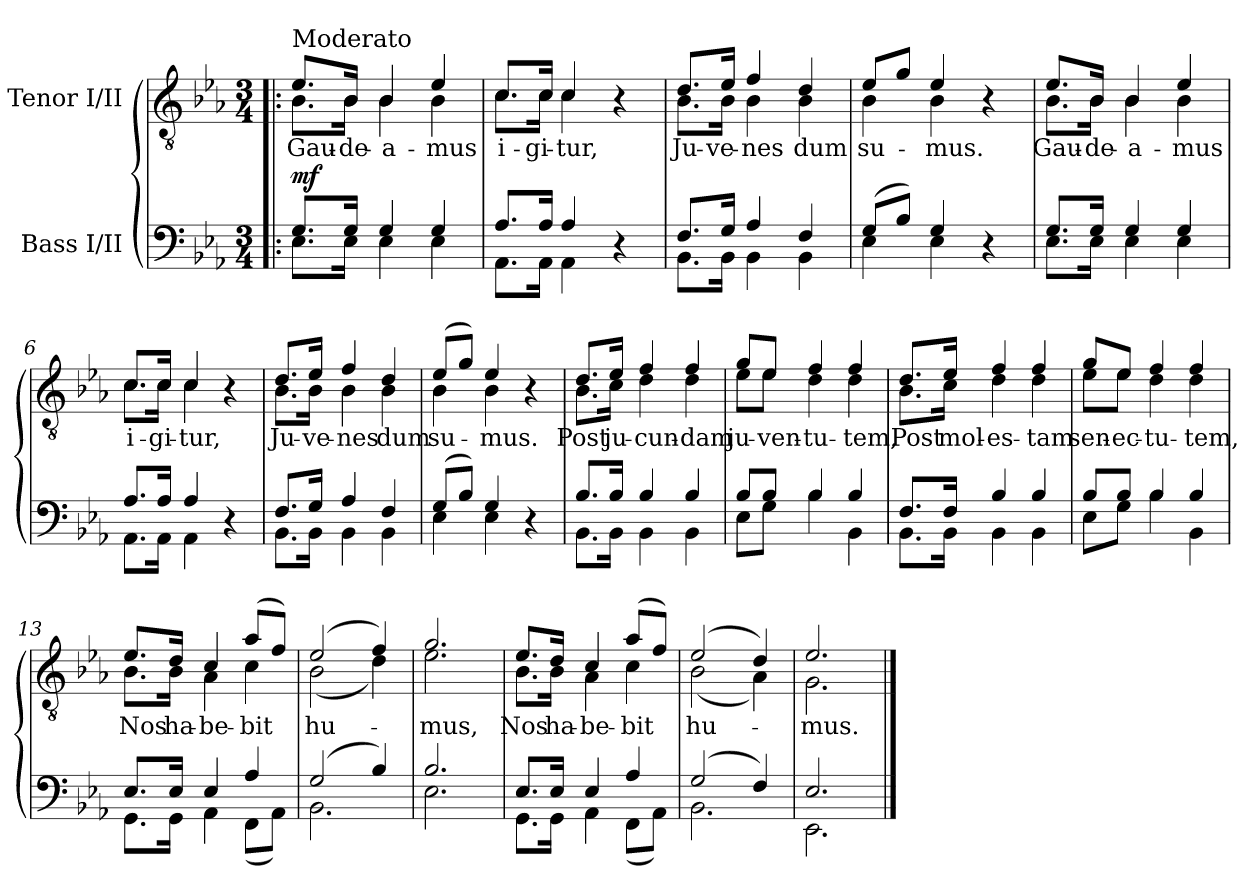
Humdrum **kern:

**kern	**dynam	**kern	**text
*part2	*part2	*part1	*part1
*staff2	*staff2	*staff1	*staff1
*I"Bass I/II	*	*I"Tenor I/II	*
*clefF4	*	*clefGv2	*
*k[b-e-a-]	*	*k[b-e-a-]	*
*E-:	*	*E-:	*
*M3/4	*	*M3/4	*
=1!|:	=1!|:	=1!|:	=1!|:
*^	*	*^	*
!	!	!	!LO:TX:a:t=Moderato	!	!
!	!	!LO:DY:a	!	!	!
8.G/L	8.E-\L	mf	8.e-/L	8.B-\L	Gau-
16G/Jk	16E-\Jk	.	16B-/Jk	16B-\Jk	-de-
4G/	4E-\	.	4B-/	4B-\	-a-
4G/	4E-\	.	4e-/	4B-\	-mus
=2	=2	=2	=2	=2	=2
8.A-/L	8.AA-\L	.	8.c/L	8.c\L	i-
16A-/Jk	16AA-\Jk	.	16c/Jk	16c\Jk	-gi-
4A-/	4AA-\	.	4c/	4c\	-tur,
4r	4ryy	.	4r	4ryy	.
=3	=3	=3	=3	=3	=3
8.F/L	8.BB-\L	.	8.d/L	8.B-\L	Ju-
16G/Jk	16BB-\Jk	.	16e-/Jk	16B-\Jk	-ve-
4A-/	4BB-\	.	4f/	4B-\	-nes
4F/	4BB-\	.	4d/	4B-\	dum
=4	=4	=4	=4	=4	=4
(8G/L	4E-\	.	8e-/L	4B-\	su-
8B-/J)	.	.	8g/J	.	.
4G/	4E-\	.	4e-/	4B-\	-mus.
4r	4ryy	.	4r	4ryy	.
!!LO:LB:g=z	!!
=5	=5	=5	=5	=5	=5
8.G/L	8.E-\L	.	8.e-/L	8.B-\L	Gau-
16G/Jk	16E-\Jk	.	16B-/Jk	16B-\Jk	-de-
4G/	4E-\	.	4B-/	4B-\	-a-
4G/	4E-\	.	4e-/	4B-\	-mus
=6	=6	=6	=6	=6	=6
8.A-/L	8.AA-\L	.	8.c/L	8.c\L	i-
16A-/Jk	16AA-\Jk	.	16c/Jk	16c\Jk	-gi-
4A-/	4AA-\	.	4c/	4c\	-tur,
4r	4ryy	.	4r	4ryy	.
=7	=7	=7	=7	=7	=7
8.F/L	8.BB-\L	.	8.d/L	8.B-\L	Ju-
16G/Jk	16BB-\Jk	.	16e-/Jk	16B-\Jk	-ve-
4A-/	4BB-\	.	4f/	4B-\	-nes
4F/	4BB-\	.	4d/	4B-\	dum
=8	=8	=8	=8	=8	=8
(8G/L	4E-\	.	(8e-/L	4B-\	su-
8B-/J)	.	.	8g/J)	.	.
4G/	4E-\	.	4e-/	4B-\	-mus.
4r	4ryy	.	4r	4ryy	.
!!LO:LB:g=z	!!
=9	=9	=9	=9	=9	=9
8.B-/L	8.BB-\L	.	8.d/L	8.B-\L	Post
16B-/Jk	16BB-\Jk	.	16e-/Jk	16c\Jk	ju-
4B-/	4BB-\	.	4f/	4d\	-cun-
4B-/	4BB-\	.	4f/	4d\	-dam
=10	=10	=10	=10	=10	=10
8B-/L	8E-\L	.	8g/L	8e-\L	ju-
8B-/J	8G\J	.	8e-/J	8e-\J	-ven-
4B-/	4B-\	.	4f/	4d\	-tu-
4B-/	4BB-\	.	4f/	4d\	-tem,
=11	=11	=11	=11	=11	=11
8.F/L	8.BB-\L	.	8.d/L	8.B-\L	Post
16F/Jk	16BB-\Jk	.	16e-/Jk	16c\Jk	mol-
4B-/	4BB-\	.	4f/	4d\	-es-
4B-/	4BB-\	.	4f/	4d\	-tam
=12	=12	=12	=12	=12	=12
8B-/L	8E-\L	.	8g/L	8e-\L	sen-
8B-/J	8G\J	.	8e-/J	8e-\J	-ec-
4B-/	4B-\	.	4f/	4d\	-tu-
4B-/	4BB-\	.	4f/	4d\	-tem,
!!LO:LB:g=z	!!
=13	=13	=13	=13	=13	=13
8.E-/L	8.GG\L	.	8.e-/L	8.B-\L	Nos
16E-/Jk	16GG\Jk	.	16d/Jk	16B-\Jk	ha-
4E-/	4AA-\	.	4c/	4A-\	-be-
4A-/	(8FF\L	.	(8a-/L	4c\	-bit
.	8AA-\J)	.	8f/J)	.	.
=14	=14	=14	=14	=14	=14
(2G/	2.BB-\	.	(2e-/	(2B-\	hu-
4B-/)	.	.	4f/)	4d\)	.
=15	=15	=15	=15	=15	=15
2.B-/	2.E-\	.	2.g/	2.e-\	-mus,
=16	=16	=16	=16	=16	=16
8.E-/L	8.GG\L	.	8.e-/L	8.B-\L	Nos
16E-/Jk	16GG\Jk	.	16d/Jk	16B-\Jk	ha-
4E-/	4AA-\	.	4c/	4A-\	-be-
4A-/	(8FF\L	.	(8a-/L	4c\	-bit
.	8AA-\J)	.	8f/J)	.	.
=17	=17	=17	=17	=17	=17
(2G/	2.BB-\	.	(2e-/	(2B-\	hu-
4F/)	.	.	4d/)	4A-\)	.
=18	=18	=18	=18	=18	=18
2.E-/	2.EE-\	.	2.e-/	2.G\	-mus.
*v	*v	*	*	*	*
*	*	*v	*v	*
==	==	==	==
*-	*-	*-	*-
